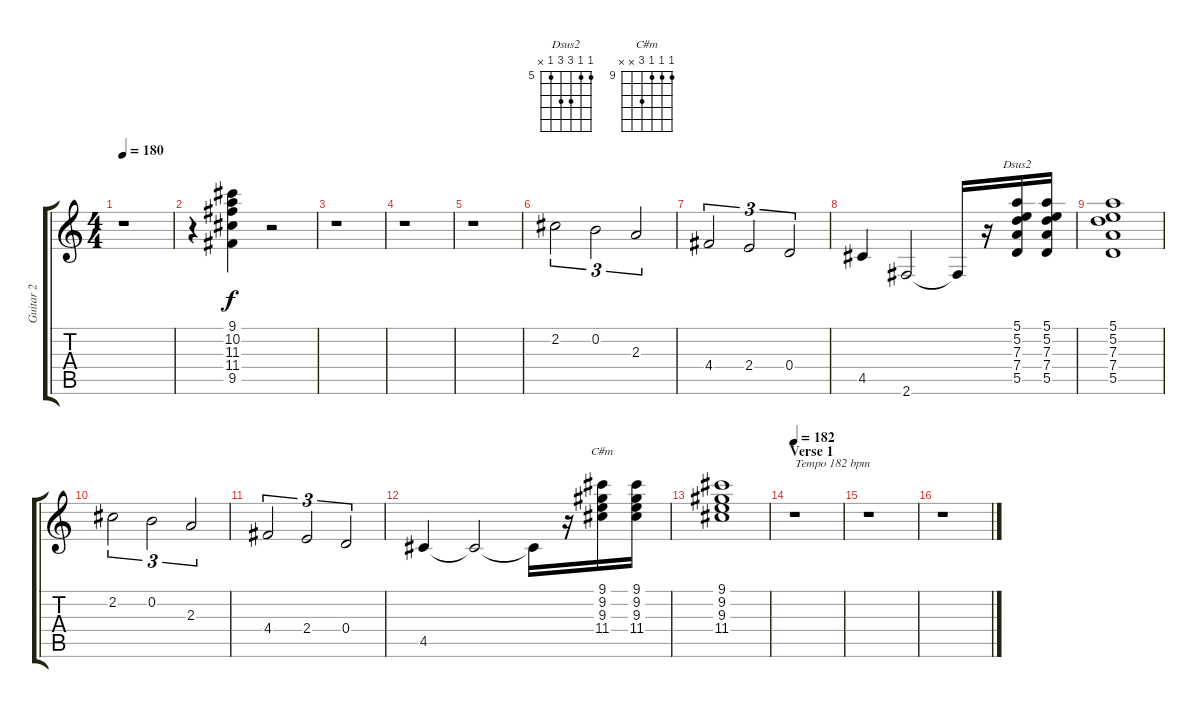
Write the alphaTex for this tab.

\track ("Guitar 2" "Guitar 2") {instrument overdrivenguitar}
\staff {score tabs}
\tuning (E4 B3 G3 D3 A2 E2) {hide}
\chord ("Dsus2" 5 5 7 7 5 x) {firstfret 5}
\chord ("C#m" 9 9 9 11 x x) {firstfret 9}
\ts (4 4)
\tempo 180
\clef g2
\ks c
r.1{dy f} |
r.4 (9.1 10.2 11.3 11.4 9.5).4 r.2 |
r.1{volume 13} |
r.1 |
r.1 |
2.2.2{tu (3 2)} 0.2.2{tu (3 2)} 2.3.2{tu (3 2)} |
4.4.2{tu (3 2)} 2.4.2{tu (3 2)} 0.4.2{tu (3 2)} |
4.5.4 2.6.2 2.6{t}.16 r.16 (5.1 5.2 7.3 7.4 5.5).16{ch "Dsus2"} (5.1 5.2 7.3 7.4 5.5).16 |
(5.1 5.2 7.3 7.4 5.5).1 |
2.2.2{tu (3 2)} 0.2.2{tu (3 2)} 2.3.2{tu (3 2)} |
4.4.2{tu (3 2)} 2.4.2{tu (3 2)} 0.4.2{tu (3 2)} |
4.5.4 4.5{t}.2 4.5{t}.16 r.16 (9.1 9.2 9.3 11.4).16{ch "C#m"} (9.1 9.2 9.3 11.4).16 |
(9.1 9.2 9.3 11.4).1 |
\section ("" "Verse 1")
\tempo 182
r.1{txt "Tempo 182 bpm"} |
r.1 |
r.1
